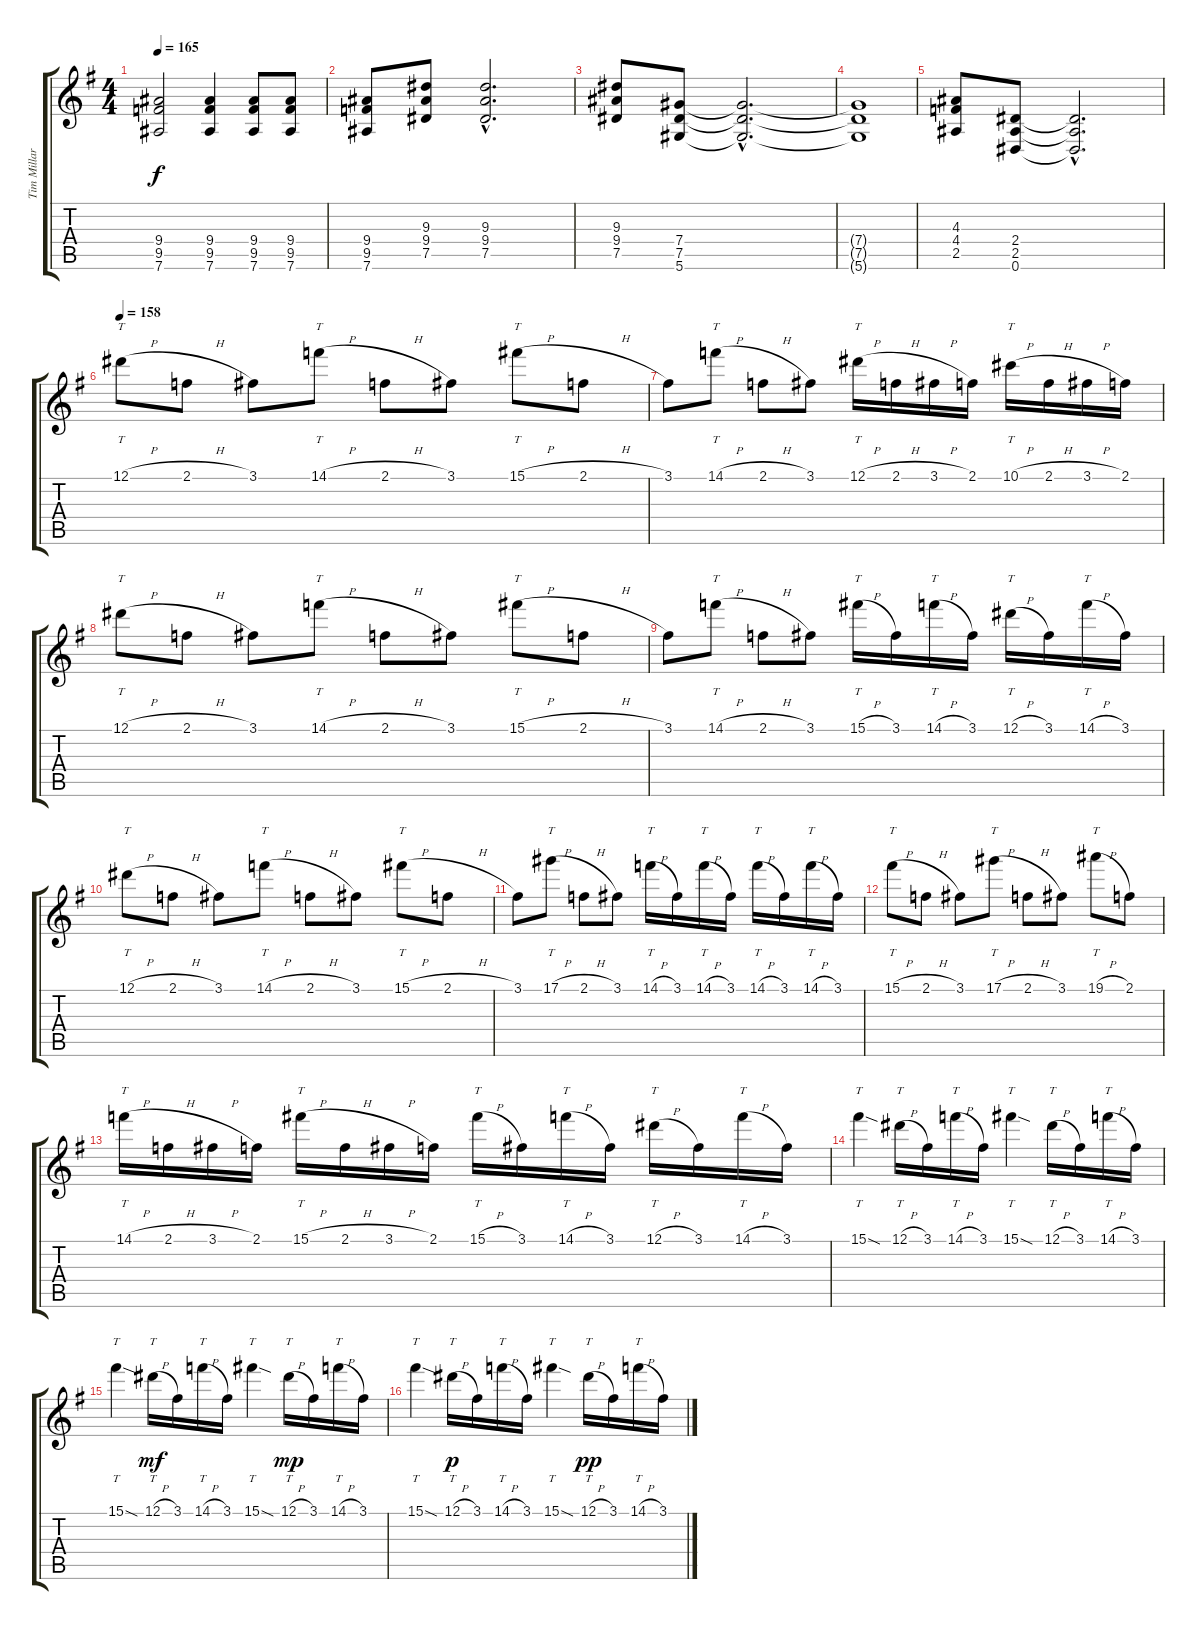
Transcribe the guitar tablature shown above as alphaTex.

\track ("Tim Millar" "Tim Millar") {instrument distortionguitar}
\staff {score tabs}
\tuning (Eb4 Bb3 Gb3 Db3 Ab2 Eb2) {hide}
\ts (4 4)
\tempo 165
\clef g2
\ks g
(9.4 9.5 7.6).2{dy f} (9.4 9.5 7.6).4 (9.4 9.5 7.6).8 (9.4 9.5 7.6).8 |
(9.4 9.5 7.6).8 (9.3 9.4 7.5).8 (9.3{hac} 9.4{hac} 7.5{hac}).2{d} |
(9.3 9.4 7.5).8 (7.4 7.5 5.6).8 (7.4{hac t} 7.5{hac t} 5.6{hac t}).2{d} |
(7.4{t} 7.5{t} 5.6{t}).1 |
(4.3 4.4 2.5).8 (2.4 2.5 0.6).8 (2.4{hac t} 2.5{hac t} 0.6{hac t}).2{d} |
\tempo 158
12.1{h}.8{tt balance 12} 2.1{h}.8 3.1.8 14.1{h}.8{tt} 2.1{h}.8 3.1.8 15.1{h}.8{tt} 2.1{h}.8 |
3.1.8 14.1{h}.8{tt} 2.1{h}.8 3.1.8 12.1{h}.16{tt} 2.1{h}.16 3.1{h}.16 2.1.16 10.1{h}.16{tt} 2.1{h}.16 3.1{h}.16 2.1.16 |
12.1{h}.8{tt} 2.1{h}.8 3.1.8 14.1{h}.8{tt} 2.1{h}.8 3.1.8 15.1{h}.8{tt} 2.1{h}.8 |
3.1.8 14.1{h}.8{tt} 2.1{h}.8 3.1.8 15.1{h}.16{tt} 3.1.16 14.1{h}.16{tt} 3.1.16 12.1{h}.16{tt} 3.1.16 14.1{h}.16{tt} 3.1.16 |
12.1{h}.8{tt} 2.1{h}.8 3.1.8 14.1{h}.8{tt} 2.1{h}.8 3.1.8 15.1{h}.8{tt} 2.1{h}.8 |
3.1.8 17.1{h}.8{tt} 2.1{h}.8 3.1.8 14.1{h}.16{tt} 3.1.16 14.1{h}.16{tt} 3.1.16 14.1{h}.16{tt} 3.1.16 14.1{h}.16{tt} 3.1.16 |
15.1{h}.8{tt} 2.1{h}.8 3.1.8 17.1{h}.8{tt} 2.1{h}.8 3.1.8 19.1{h}.8{tt} 2.1.8 |
14.1{h}.16{tt} 2.1{h}.16 3.1{h}.16 2.1.16 15.1{h}.16{tt} 2.1{h}.16 3.1{h}.16 2.1.16 15.1{h}.16{tt} 3.1.16 14.1{h}.16{tt} 3.1.16 12.1{h}.16{tt} 3.1.16 14.1{h}.16{tt} 3.1.16 |
15.1{sod}.4{tt volume 0} 12.1{h}.16{tt} 3.1.16 14.1{h}.16{tt} 3.1.16 15.1{sod}.4{tt} 12.1{h}.16{tt} 3.1.16 14.1{h}.16{tt} 3.1.16 |
15.1{sod}.4{tt} 12.1{h}.16{tt dy mf} 3.1.16 14.1{h}.16{tt} 3.1.16 15.1{sod}.4{tt} 12.1{h}.16{tt dy mp} 3.1.16 14.1{h}.16{tt} 3.1.16 |
15.1{sod}.4{tt} 12.1{h}.16{tt dy p} 3.1.16 14.1{h}.16{tt} 3.1.16 15.1{sod}.4{tt} 12.1{h}.16{tt dy pp} 3.1.16 14.1{h}.16{tt} 3.1.16
